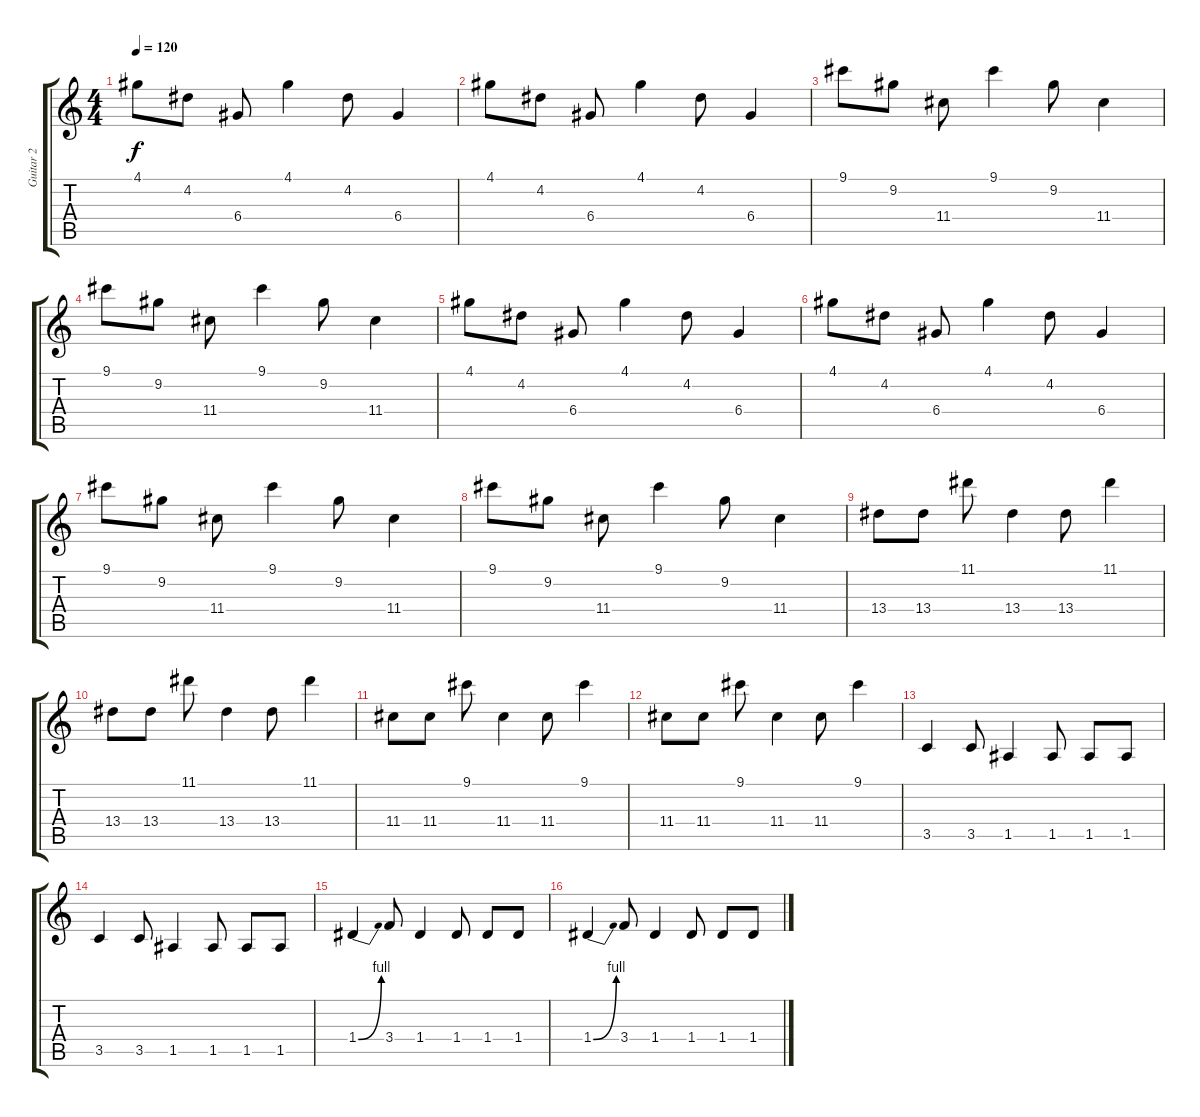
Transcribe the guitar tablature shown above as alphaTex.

\track ("Guitar 2" "Guitar 2") {instrument distortionguitar}
\staff {score tabs}
\tuning (E4 B3 G3 D3 A2 E2) {hide}
\ts (4 4)
\tempo 120
\clef g2
\ks c
4.1.8{dy f} 4.2.8 6.4.8 4.1.4 4.2.8 6.4.4 |
4.1.8 4.2.8 6.4.8 4.1.4 4.2.8 6.4.4 |
9.1.8 9.2.8 11.4.8 9.1.4 9.2.8 11.4.4 |
9.1.8 9.2.8 11.4.8 9.1.4 9.2.8 11.4.4 |
4.1.8 4.2.8 6.4.8 4.1.4 4.2.8 6.4.4 |
4.1.8 4.2.8 6.4.8 4.1.4 4.2.8 6.4.4 |
9.1.8 9.2.8 11.4.8 9.1.4 9.2.8 11.4.4 |
9.1.8 9.2.8 11.4.8 9.1.4 9.2.8 11.4.4 |
13.4.8 13.4.8 11.1.8 13.4.4 13.4.8 11.1.4 |
13.4.8 13.4.8 11.1.8 13.4.4 13.4.8 11.1.4 |
11.4.8 11.4.8 9.1.8 11.4.4 11.4.8 9.1.4 |
11.4.8 11.4.8 9.1.8 11.4.4 11.4.8 9.1.4 |
3.5.4 3.5.8 1.5.4 1.5.8 1.5.8 1.5.8 |
3.5.4 3.5.8 1.5.4 1.5.8 1.5.8 1.5.8 |
1.4{be (bend 0 0 60 4)}.4 3.4.8 1.4.4 1.4.8 1.4.8 1.4.8 |
1.4{be (bend 0 0 60 4)}.4 3.4.8 1.4.4 1.4.8 1.4.8 1.4.8
